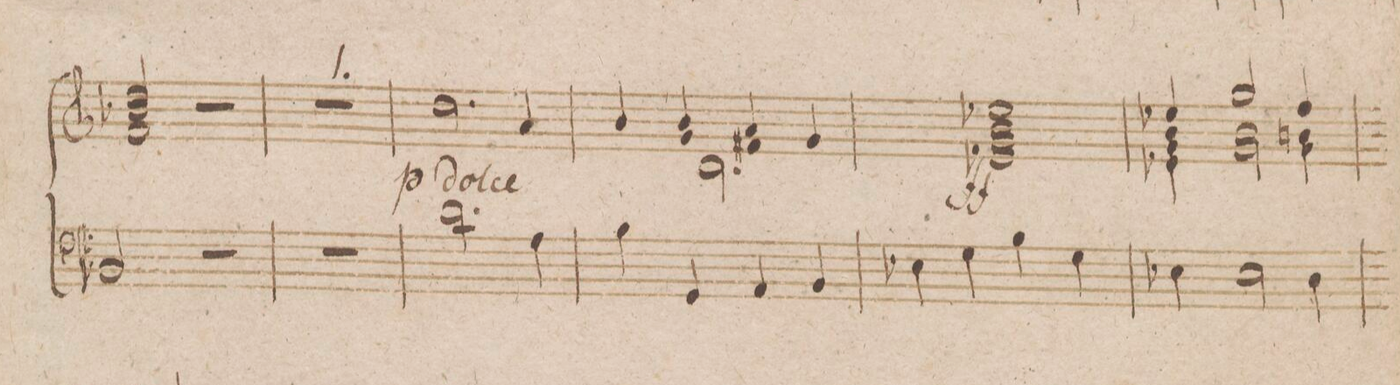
**kern
*I"Organo.
*clefF4
*k[b-]
*met(c)
*M4/4
2BB-/
2r
=29
1r
=30
2.d\
4A\
=31
4B-\
4GG/
4AA/
4BB-/
=32
4E-X\
4G\
4B-\
4G\
=33
4E-X\
2E-\
4D\
=34
*-
